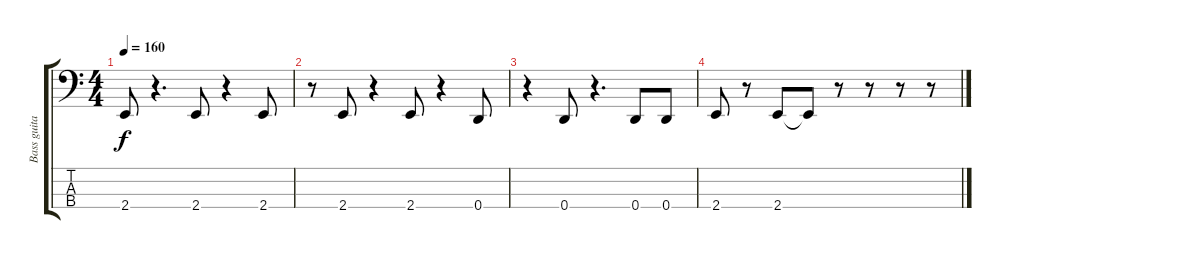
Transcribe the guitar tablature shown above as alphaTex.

\track ("Bass guitar" "Bass guita") {instrument electricbassfinger}
\staff {score tabs}
\tuning (G2 D2 A1 D1) {hide}
\ts (4 4)
\tempo 160
\clef f4
\ks c
2.4.8{dy f} r.4{d} 2.4.8 r.4 2.4.8 |
r.8 2.4.8 r.4 2.4.8 r.4 0.4.8 |
r.4 0.4.8 r.4{d} 0.4.8 0.4.8 |
2.4.8 r.8 2.4.8 2.4{t}.8 r.8 r.8 r.8 r.8
